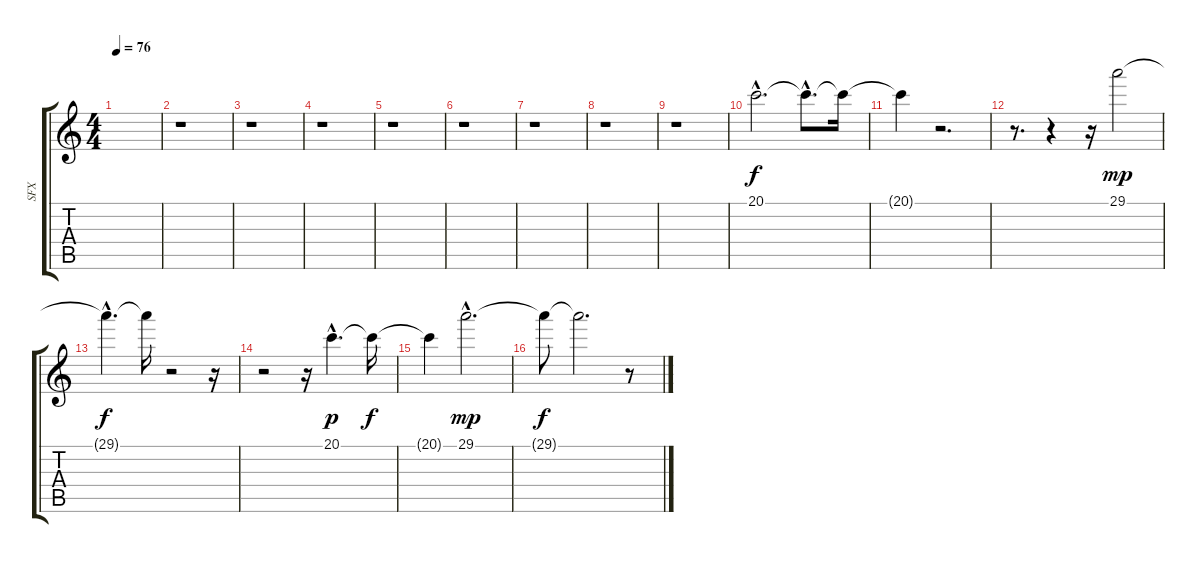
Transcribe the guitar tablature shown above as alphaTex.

\track ("SFX" "SFX") {instrument fx1rain}
\staff {score tabs}
\tuning (E4 B3 G3 D3 A2 E2) {hide}
\ts (4 4)
\tempo 76
\clef g2
\ks c
|
r.1 |
r.1 |
r.1 |
r.1 |
r.1 |
r.1 |
r.1 |
r.1 |
20.1{hac}.2{d instrument fx1rain} 20.1{hac t}.8{d dy f} 20.1{t}.16 |
20.1{t}.4 r.2{d} |
r.8{d} r.4 r.16 29.1.2{dy mp} |
29.1{hac t}.4{d dy f} 29.1{t}.16 r.2 r.16 |
r.2 r.16 20.1{hac}.4{d dy p} 20.1{t}.16{dy f} |
20.1{t}.4 29.1{hac}.2{d dy mp} |
29.1{t}.8{dy f} 29.1{t}.2{d} r.8
